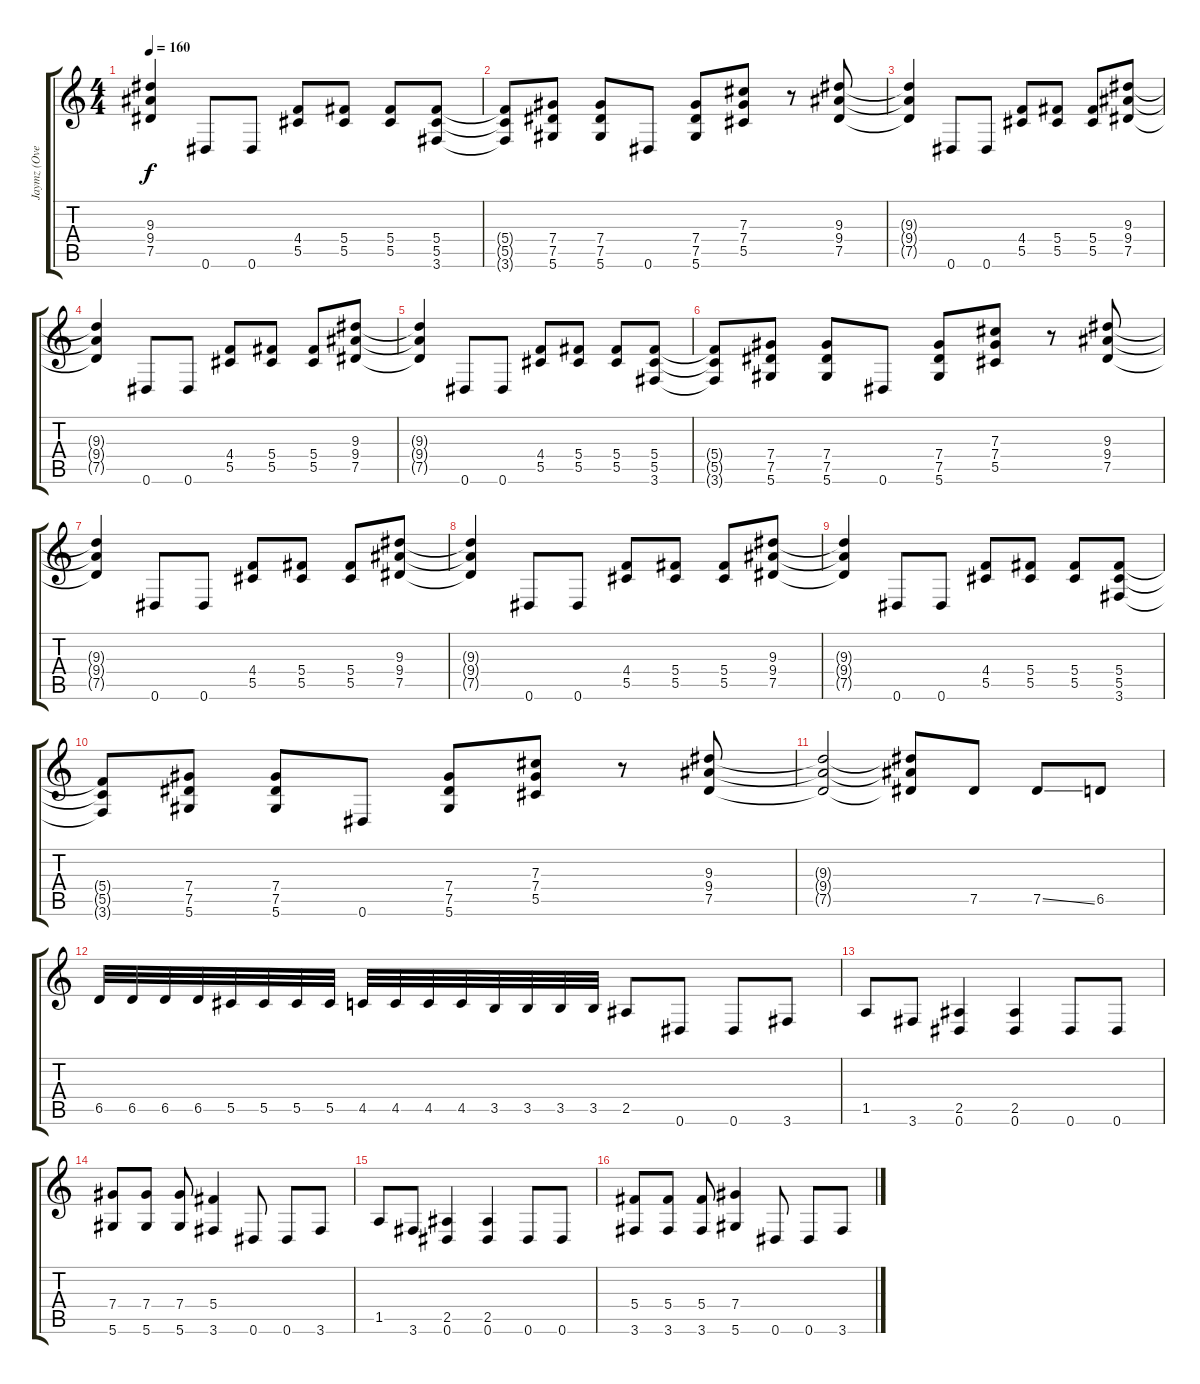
\track ("Jaymz (Overdriven Guitar)" "Jaymz (Ove") {instrument overdrivenguitar}
\staff {score tabs}
\tuning (Eb4 Bb3 Gb3 Db3 Ab2 Eb2) {hide}
\ts (4 4)
\tempo 160
\clef g2
\ks c
(9.3{t} 9.4{t} 7.5{t}).4{dy f} 0.6.8 0.6.8 (4.4 5.5).8 (5.4 5.5).8 (5.4 5.5).8 (5.4 5.5 3.6).8 |
(5.4{t} 5.5{t} 3.6{t}).8 (7.4 7.5 5.6).8 (7.4 7.5 5.6).8 0.6.8 (7.4 7.5 5.6).8 (7.3 7.4 5.5).8 r.8 (9.3 9.4 7.5).8 |
(9.3{t} 9.4{t} 7.5{t}).4 0.6.8 0.6.8 (4.4 5.5).8 (5.4 5.5).8 (5.4 5.5).8 (9.3 9.4 7.5).8 |
(9.3{t} 9.4{t} 7.5{t}).4 0.6.8 0.6.8 (4.4 5.5).8 (5.4 5.5).8 (5.4 5.5).8 (9.3 9.4 7.5).8 |
(9.3{t} 9.4{t} 7.5{t}).4 0.6.8 0.6.8 (4.4 5.5).8 (5.4 5.5).8 (5.4 5.5).8 (5.4 5.5 3.6).8 |
(5.4{t} 5.5{t} 3.6{t}).8 (7.4 7.5 5.6).8 (7.4 7.5 5.6).8 0.6.8 (7.4 7.5 5.6).8 (7.3 7.4 5.5).8 r.8 (9.3 9.4 7.5).8 |
(9.3{t} 9.4{t} 7.5{t}).4 0.6.8 0.6.8 (4.4 5.5).8 (5.4 5.5).8 (5.4 5.5).8 (9.3 9.4 7.5).8 |
(9.3{t} 9.4{t} 7.5{t}).4 0.6.8 0.6.8 (4.4 5.5).8 (5.4 5.5).8 (5.4 5.5).8 (9.3 9.4 7.5).8 |
(9.3{t} 9.4{t} 7.5{t}).4 0.6.8 0.6.8 (4.4 5.5).8 (5.4 5.5).8 (5.4 5.5).8 (5.4 5.5 3.6).8 |
(5.4{t} 5.5{t} 3.6{t}).8 (7.4 7.5 5.6).8 (7.4 7.5 5.6).8 0.6.8 (7.4 7.5 5.6).8 (7.3 7.4 5.5).8 r.8 (9.3 9.4 7.5).8 |
(9.3{t} 9.4{t} 7.5{t}).2 (9.3{t} 9.4{t} 7.5{t}).8 7.5.8 7.5{ss}.8 6.5.8 |
6.5.32 6.5.32 6.5.32 6.5.32 5.5.32 5.5.32 5.5.32 5.5.32 4.5.32 4.5.32 4.5.32 4.5.32 3.5.32 3.5.32 3.5.32 3.5.32 2.5.8 0.6.8 0.6.8 3.6.8 |
1.5.8 3.6.8 (2.5 0.6).4 (2.5 0.6).4 0.6.8 0.6.8 |
(7.4 5.6).8 (7.4 5.6).8 (7.4 5.6).8 (5.4 3.6).4 0.6.8 0.6.8 3.6.8 |
1.5.8 3.6.8 (2.5 0.6).4 (2.5 0.6).4 0.6.8 0.6.8 |
(5.4 3.6).8 (5.4 3.6).8 (5.4 3.6).8 (7.4 5.6).4 0.6.8 0.6.8 3.6.8
